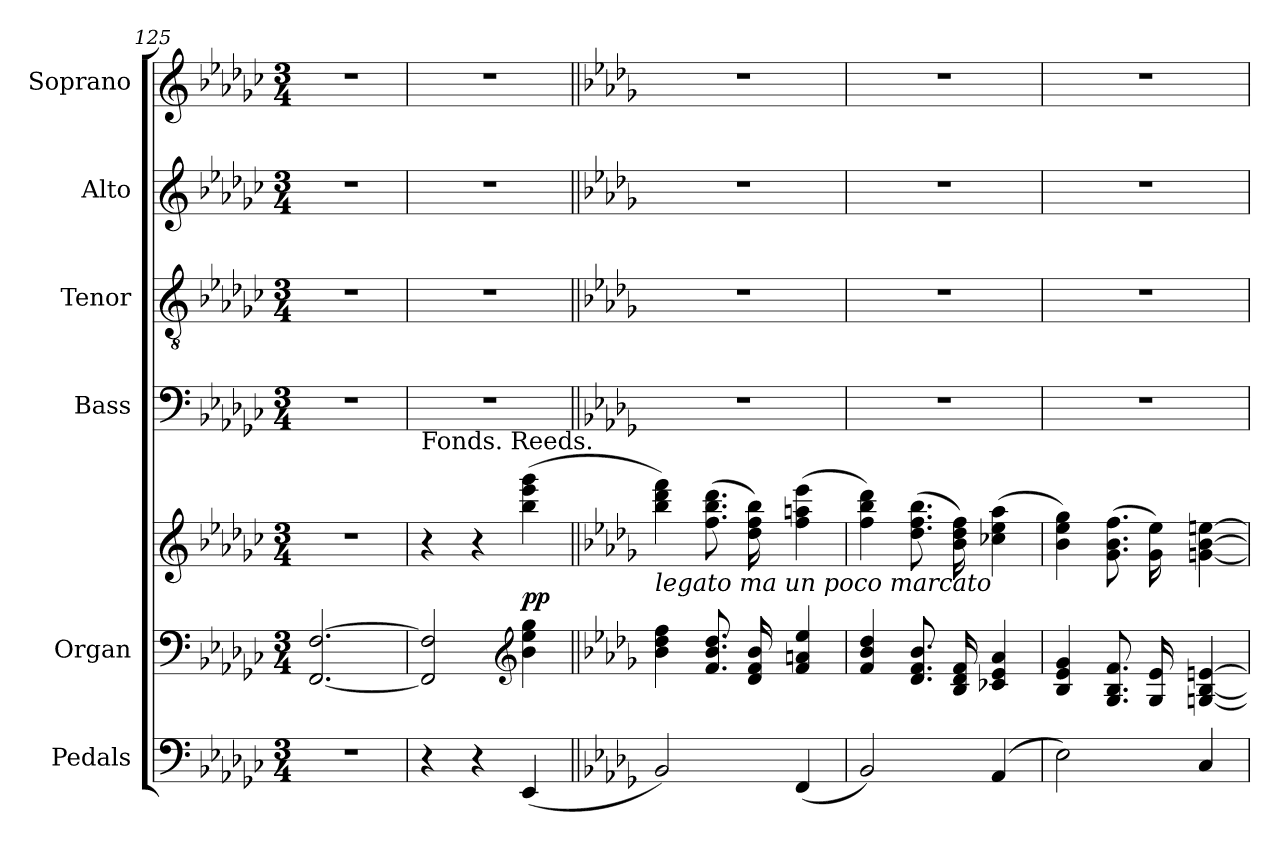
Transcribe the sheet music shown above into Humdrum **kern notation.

**kern	**kern	**kern	**dynam	**kern	**kern	**kern	**kern
*part6	*part5	*part5	*part5	*part4	*part3	*part2	*part1
*staff7	*staff6	*staff5	*staff5/6	*staff4	*staff3	*staff2	*staff1
*I"Pedals	*I"Organ	*	*	*I"Bass	*I"Tenor	*I"Alto	*I"Soprano
*	*I'Org.	*	*	*I'B.	*I'T.	*I'A.	*I'S.
*clefF4	*clefF4	*clefG2	*	*clefF4	*clefGv2	*clefG2	*clefG2
*	*	*	*	*	*ITrd7c12	*	*
*k[b-e-a-d-g-c-]	*k[b-e-a-d-g-c-]	*k[b-e-a-d-g-c-]	*	*k[b-e-a-d-g-c-]	*k[b-e-a-d-g-c-]	*k[b-e-a-d-g-c-]	*k[b-e-a-d-g-c-]
*G-:	*G-:	*G-:	*	*G-:	*G-:	*G-:	*G-:
*M3/4	*M3/4	*M3/4	*	*M3/4	*M3/4	*M3/4	*M3/4
=125	=125	=125	=125	=125	=125	=125	=125
!LO:N:vis=1	!	!LO:N:vis=1	!	!LO:N:vis=1	!LO:N:vis=1	!LO:N:vis=1	!LO:N:vis=1
2.r	[2.FFi/ [2.Fi	2.r	.	2.r	2.r	2.r	2.r
=126	=126	=126	=126	=126	=126	=126	=126
!	!	!LO:TX:a:t=Fonds. Reeds.	!	!	!	!	!
!	!	!	!	!LO:N:vis=1	!LO:N:vis=1	!LO:N:vis=1	!LO:N:vis=1
4r	2FFi/] 2Fi]	4r	.	2.r	2.r	2.r	2.r
4r	.	4r	.	.	.	.	.
*	*clefG2	*	*	*	*	*	*
(4EE-i/	4b-i\ 4ee-i 4gg-i	(4bb-i\ 4eee-i 4ggg-i	pp	.	.	.	.
=127||	=127||	=127||	=127||	=127||	=127||	=127||	=127||
!!LO:REH:place=s1:B:color=#000000:enc=box:fs=17.1407:t=E
*k[b-e-a-d-g-]	*k[b-e-a-d-g-]	*k[b-e-a-d-g-]	*	*k[b-e-a-d-g-]	*k[b-e-a-d-g-]	*k[b-e-a-d-g-]	*k[b-e-a-d-g-]
*b-:	*b-:	*b-:	*	*b-:	*b-:	*b-:	*b-:
*	*	*MM76	*	*	*	*	*MM76
!	!	!LO:TX:b:i:t=legato ma un poco marcato	!	!	!	!	!
!	!	!	!	!LO:N:vis=1	!LO:N:vis=1	!LO:N:vis=1	!LO:N:vis=1
2BB-i/)	4b-i\ 4dd-i 4ffi	4bb-i\ 4ddd-i 4fffi)	.	2.r	2.r	2.r	2.r
.	8.fi/ 8.b-i 8.dd-i	(8.ffi\ 8.bb-i 8.ddd-i	.	.	.	.	.
.	16d-i/ 16fi 16b-i	16dd-i\ 16ffi 16bb-i)	.	.	.	.	.
(4FFi/	4fi/ 4ani 4ee-i	(4ffi\ 4aani 4eee-i	.	.	.	.	.
=128	=128	=128	=128	=128	=128	=128	=128
!	!	!	!	!LO:N:vis=1	!LO:N:vis=1	!LO:N:vis=1	!LO:N:vis=1
2BB-i/)	4fi/ 4b-i 4dd-i	4ffi\ 4bb-i 4ddd-i)	.	2.r	2.r	2.r	2.r
.	8.d-i/ 8.fi 8.b-i	(8.dd-i\ 8.ffi 8.bb-i	.	.	.	.	.
.	16B-i/ 16d-i 16fi	16b-i\ 16dd-i 16ffi)	.	.	.	.	.
(4AA-i/	4c-Xi/ 4e-i 4a-i	(4cc-Xi\ 4ee-i 4aa-i	.	.	.	.	.
=129	=129	=129	=129	=129	=129	=129	=129
!	!	!	!	!LO:N:vis=1	!LO:N:vis=1	!LO:N:vis=1	!LO:N:vis=1
2E-i\)	4B-i/ 4e-i 4g-i	4b-i\ 4ee-i 4gg-i)	.	2.r	2.r	2.r	2.r
.	8.G-i/ 8.B-i 8.fi	(8.g-i\ 8.b-i 8.ffi	.	.	.	.	.
.	16G-i/ 16e-i	16g-i\ 16ee-i)	.	.	.	.	.
4Ci/	[4Gni/ [4B-i [4eni	[4gni\ [4b-i [4eeni	.	.	.	.	.
=	=	=	=	=	=	=	=
*-	*-	*-	*-	*-	*-	*-	*-
